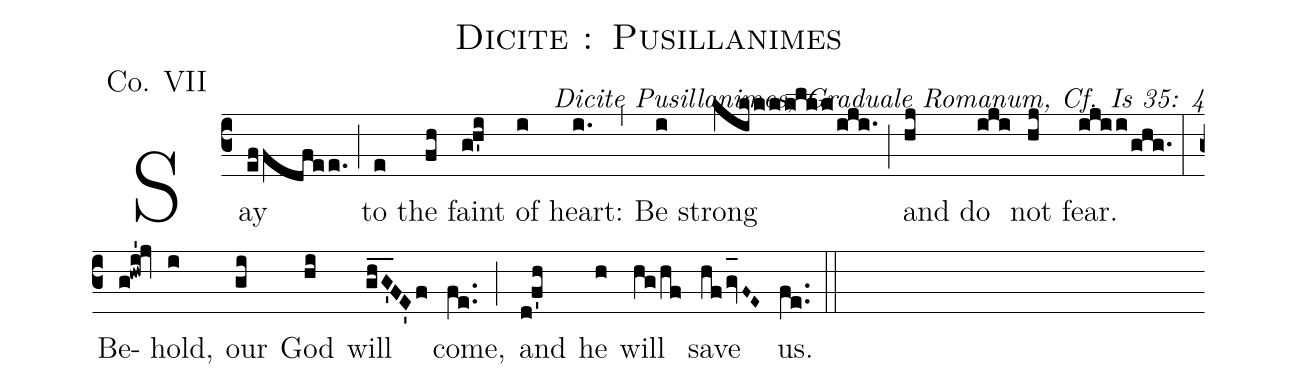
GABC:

name: Dicite : Pusillanimes;
office-part: Communio;
mode: 7;
annotation: Co. VII;
commentary:Dicite Pusillanimes, Graduale Romanum, Cf. Is 35: 4;
%%
(c3)Say(effdfee.) (;) to(e) the(fh) faint(gh'i) of(i) heart:(i.) (,) Be(i) strong(kikkkklkk/iji.) (;) and(hj) do(iji) not(hj) fear.(ijii/ghg.) (:)
Be(g!hwi'!jv)hold,(i) our(gi) God(hi) will(ghG'__FE'f) come,(fe..) (;) and(d!f'h) he(h) will(hg/hf) save(hfgv_[oh:h]F~E~) us.(fe..) (::)
